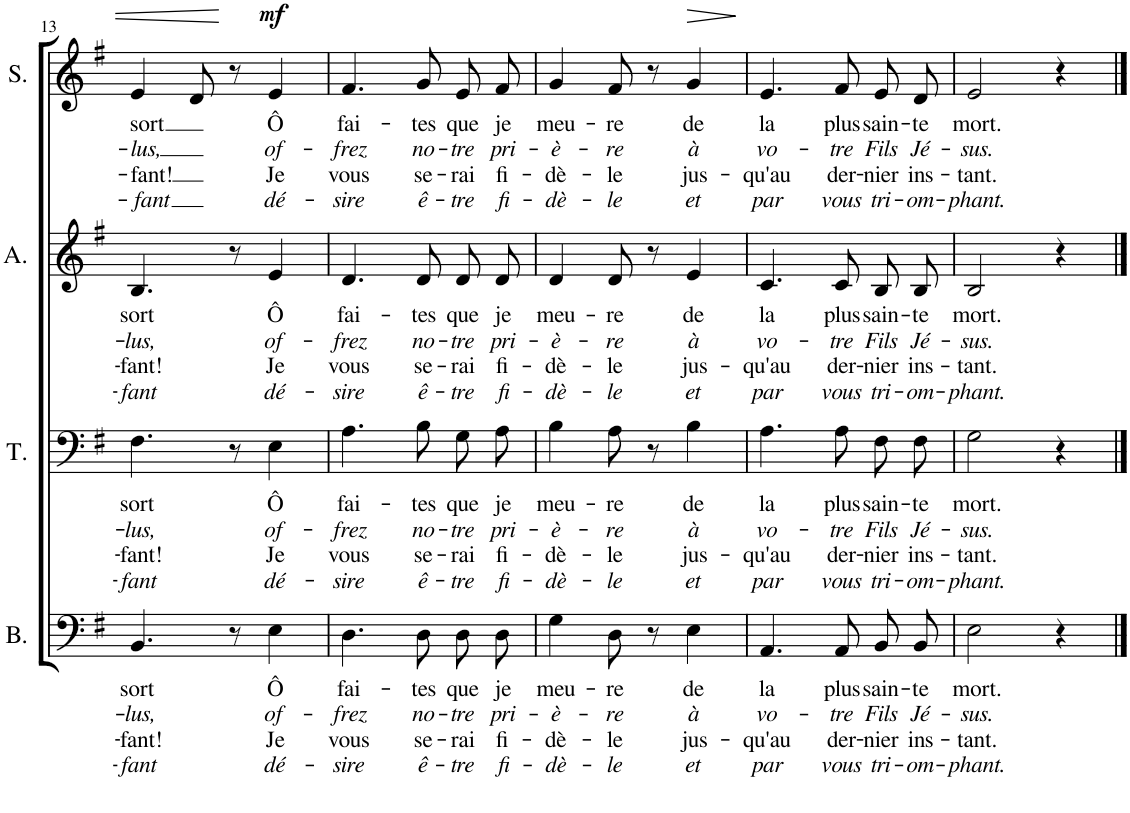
**kern	**text	**text	**text	**text	**kern	**text	**text	**text	**text	**kern	**text	**text	**text	**text	**kern	**text	**text	**text	**text	**dynam
*part4	*part4	*part4	*part4	*part4	*part3	*part3	*part3	*part3	*part3	*part2	*part2	*part2	*part2	*part2	*part1	*part1	*part1	*part1	*part1	*part1
*staff4	*staff4	*staff4	*staff4	*staff4	*staff3	*staff3	*staff3	*staff3	*staff3	*staff2	*staff2	*staff2	*staff2	*staff2	*staff1	*staff1	*staff1	*staff1	*staff1	*staff1
*I"Basse	*	*	*	*	*I"Ténor	*	*	*	*	*I"Alto	*	*	*	*	*I"Soprane	*	*	*	*	*
*I'B.	*	*	*	*	*I'T.	*	*	*	*	*I'A.	*	*	*	*	*I'S.	*	*	*	*	*
!!LO:PB:g=z
*clefF4	*	*	*	*	*clefF4	*	*	*	*	*clefG2	*	*	*	*	*clefG2	*	*	*	*	*
*k[f#]	*	*	*	*	*k[f#]	*	*	*	*	*k[f#]	*	*	*	*	*k[f#]	*	*	*	*	*
*M3/4	*	*	*	*	*M3/4	*	*	*	*	*M3/4	*	*	*	*	*M3/4	*	*	*	*	*
=13	=13	=13	=13	=13	=13	=13	=13	=13	=13	=13	=13	=13	=13	=13	=13	=13	=13	=13	=13	=13
!	!LO:LY:b	!LO:LY:b	!LO:LY:b	!LO:LY:b	!	!LO:LY:b	!LO:LY:b	!LO:LY:b	!LO:LY:b	!	!LO:LY:b	!LO:LY:b	!LO:LY:b	!LO:LY:b	!	!LO:LY:b	!LO:LY:b	!LO:LY:b	!LO:LY:b	!
4.BB/	sort	-lus,	-fant!	-fant	4.F#\	sort	-lus,	-fant!	-fant	4.B/	sort	-lus,	-fant!	-fant	4e/	sort	-lus,	-fant!	-fant	.
.	.	.	.	.	.	.	.	.	.	.	.	.	.	.	8d/	.	.	.	.	.
8r	.	.	.	.	8r	.	.	.	.	8r	.	.	.	.	8r	.	.	.	.	.
!	!LO:LY:b	!LO:LY:b	!LO:LY:b	!LO:LY:b	!	!LO:LY:b	!LO:LY:b	!LO:LY:b	!LO:LY:b	!	!LO:LY:b	!LO:LY:b	!LO:LY:b	!LO:LY:b	!	!LO:LY:b	!LO:LY:b	!LO:LY:b	!LO:LY:b	!LO:DY:a
4E\	Ô	of-	Je	dé-	4E\	Ô	of-	Je	dé-	4e/	Ô	of-	Je	dé-	4e/	Ô	of-	Je	dé-	mf
=14	=14	=14	=14	=14	=14	=14	=14	=14	=14	=14	=14	=14	=14	=14	=14	=14	=14	=14	=14	=14
!	!LO:LY:b	!LO:LY:b	!LO:LY:b	!LO:LY:b	!	!LO:LY:b	!LO:LY:b	!LO:LY:b	!LO:LY:b	!	!LO:LY:b	!LO:LY:b	!LO:LY:b	!LO:LY:b	!	!LO:LY:b	!LO:LY:b	!LO:LY:b	!LO:LY:b	!
4.D\	fai-	-frez	vous	-sire	4.A\	fai-	-frez	vous	-sire	4.d/	fai-	-frez	vous	-sire	4.f#/	fai-	-frez	vous	-sire	.
!	!LO:LY:b	!LO:LY:b	!LO:LY:b	!LO:LY:b	!	!LO:LY:b	!LO:LY:b	!LO:LY:b	!LO:LY:b	!	!LO:LY:b	!LO:LY:b	!LO:LY:b	!LO:LY:b	!	!LO:LY:b	!LO:LY:b	!LO:LY:b	!LO:LY:b	!
8D\	-tes	no-	se-	ê-	8B\	-tes	no-	se-	ê-	8d/	-tes	no-	se-	ê-	8g/	-tes	no-	se-	ê-	.
!	!LO:LY:b	!LO:LY:b	!LO:LY:b	!LO:LY:b	!	!LO:LY:b	!LO:LY:b	!LO:LY:b	!LO:LY:b	!	!LO:LY:b	!LO:LY:b	!LO:LY:b	!LO:LY:b	!	!LO:LY:b	!LO:LY:b	!LO:LY:b	!LO:LY:b	!
8D\L	que	-tre	-rai	-tre	8G\L	que	-tre	-rai	-tre	8d/L	que	-tre	-rai	-tre	8e/L	que	-tre	-rai	-tre	.
!	!LO:LY:b	!LO:LY:b	!LO:LY:b	!LO:LY:b	!	!LO:LY:b	!LO:LY:b	!LO:LY:b	!LO:LY:b	!	!LO:LY:b	!LO:LY:b	!LO:LY:b	!LO:LY:b	!	!LO:LY:b	!LO:LY:b	!LO:LY:b	!LO:LY:b	!
8D\J	je	pri-	fi-	fi-	8A\J	je	pri-	fi-	fi-	8d/J	je	pri-	fi-	fi-	8f#/J	je	pri-	fi-	fi-	.
=15	=15	=15	=15	=15	=15	=15	=15	=15	=15	=15	=15	=15	=15	=15	=15	=15	=15	=15	=15	=15
!	!LO:LY:b	!LO:LY:b	!LO:LY:b	!LO:LY:b	!	!LO:LY:b	!LO:LY:b	!LO:LY:b	!LO:LY:b	!	!LO:LY:b	!LO:LY:b	!LO:LY:b	!LO:LY:b	!	!LO:LY:b	!LO:LY:b	!LO:LY:b	!LO:LY:b	!
4G\	meu-	-è-	-dè-	-dè-	4B\	meu-	-è-	-dè-	-dè-	4d/	meu-	-è-	-dè-	-dè-	4g/	meu-	-è-	-dè-	-dè-	.
!	!LO:LY:b	!LO:LY:b	!LO:LY:b	!LO:LY:b	!	!LO:LY:b	!LO:LY:b	!LO:LY:b	!LO:LY:b	!	!LO:LY:b	!LO:LY:b	!LO:LY:b	!LO:LY:b	!	!LO:LY:b	!LO:LY:b	!LO:LY:b	!LO:LY:b	!
8D\	-re	-re	-le	-le	8A\	-re	-re	-le	-le	8d/	-re	-re	-le	-le	8f#/	-re	-re	-le	-le	.
8r	.	.	.	.	8r	.	.	.	.	8r	.	.	.	.	8r	.	.	.	.	.
!	!LO:LY:b	!LO:LY:b	!LO:LY:b	!LO:LY:b	!	!LO:LY:b	!LO:LY:b	!LO:LY:b	!LO:LY:b	!	!LO:LY:b	!LO:LY:b	!LO:LY:b	!LO:LY:b	!	!LO:LY:b	!LO:LY:b	!LO:LY:b	!LO:LY:b	!LO:HP:b
4E\	de	à	jus-	et	4B\	de	à	jus-	et	4e/	de	à	jus-	et	4g/	de	à	jus-	et	>
.	.	.	.	.	.	.	.	.	.	.	.	.	.	.	.	.	.	.	.	]
=16	=16	=16	=16	=16	=16	=16	=16	=16	=16	=16	=16	=16	=16	=16	=16	=16	=16	=16	=16	=16
!	!LO:LY:b	!LO:LY:b	!LO:LY:b	!LO:LY:b	!	!LO:LY:b	!LO:LY:b	!LO:LY:b	!LO:LY:b	!	!LO:LY:b	!LO:LY:b	!LO:LY:b	!LO:LY:b	!	!LO:LY:b	!LO:LY:b	!LO:LY:b	!LO:LY:b	!
4.AA/	la	vo-	-qu'au	par	4.A\	la	vo-	-qu'au	par	4.c/	la	vo-	-qu'au	par	4.e/	la	vo-	-qu'au	par	.
!	!LO:LY:b	!LO:LY:b	!LO:LY:b	!LO:LY:b	!	!LO:LY:b	!LO:LY:b	!LO:LY:b	!LO:LY:b	!	!LO:LY:b	!LO:LY:b	!LO:LY:b	!LO:LY:b	!	!LO:LY:b	!LO:LY:b	!LO:LY:b	!LO:LY:b	!
8AA/	plus	-tre	der-	vous	8A\	plus	-tre	der-	vous	8c/	plus	-tre	der-	vous	8f#/	plus	-tre	der-	vous	.
!	!LO:LY:b	!LO:LY:b	!LO:LY:b	!LO:LY:b	!	!LO:LY:b	!LO:LY:b	!LO:LY:b	!LO:LY:b	!	!LO:LY:b	!LO:LY:b	!LO:LY:b	!LO:LY:b	!	!LO:LY:b	!LO:LY:b	!LO:LY:b	!LO:LY:b	!
8BB/L	sain-	Fils	-nier	tri-	8F#\L	sain-	Fils	-nier	tri-	8B/L	sain-	Fils	-nier	tri-	8e/L	sain-	Fils	-nier	tri-	.
!	!LO:LY:b	!LO:LY:b	!LO:LY:b	!LO:LY:b	!	!LO:LY:b	!LO:LY:b	!LO:LY:b	!LO:LY:b	!	!LO:LY:b	!LO:LY:b	!LO:LY:b	!LO:LY:b	!	!LO:LY:b	!LO:LY:b	!LO:LY:b	!LO:LY:b	!
8BB/J	-te	Jé-	ins-	-om-	8F#\J	-te	Jé-	ins-	-om-	8B/J	-te	Jé-	ins-	-om-	8d/J	-te	Jé-	ins-	-om-	.
=17	=17	=17	=17	=17	=17	=17	=17	=17	=17	=17	=17	=17	=17	=17	=17	=17	=17	=17	=17	=17
!	!LO:LY:b	!LO:LY:b	!LO:LY:b	!LO:LY:b	!	!LO:LY:b	!LO:LY:b	!LO:LY:b	!LO:LY:b	!	!LO:LY:b	!LO:LY:b	!LO:LY:b	!LO:LY:b	!	!LO:LY:b	!LO:LY:b	!LO:LY:b	!LO:LY:b	!
2E\	mort.	-sus.	-tant.	-phant.	2G\	mort.	-sus.	-tant.	-phant.	2B/	mort.	-sus.	-tant.	-phant.	2e/	mort.	-sus.	-tant.	-phant.	.
4r	.	.	.	.	4r	.	.	.	.	4r	.	.	.	.	4r	.	.	.	.	.
==	==	==	==	==	==	==	==	==	==	==	==	==	==	==	==	==	==	==	==	==
*-	*-	*-	*-	*-	*-	*-	*-	*-	*-	*-	*-	*-	*-	*-	*-	*-	*-	*-	*-	*-
